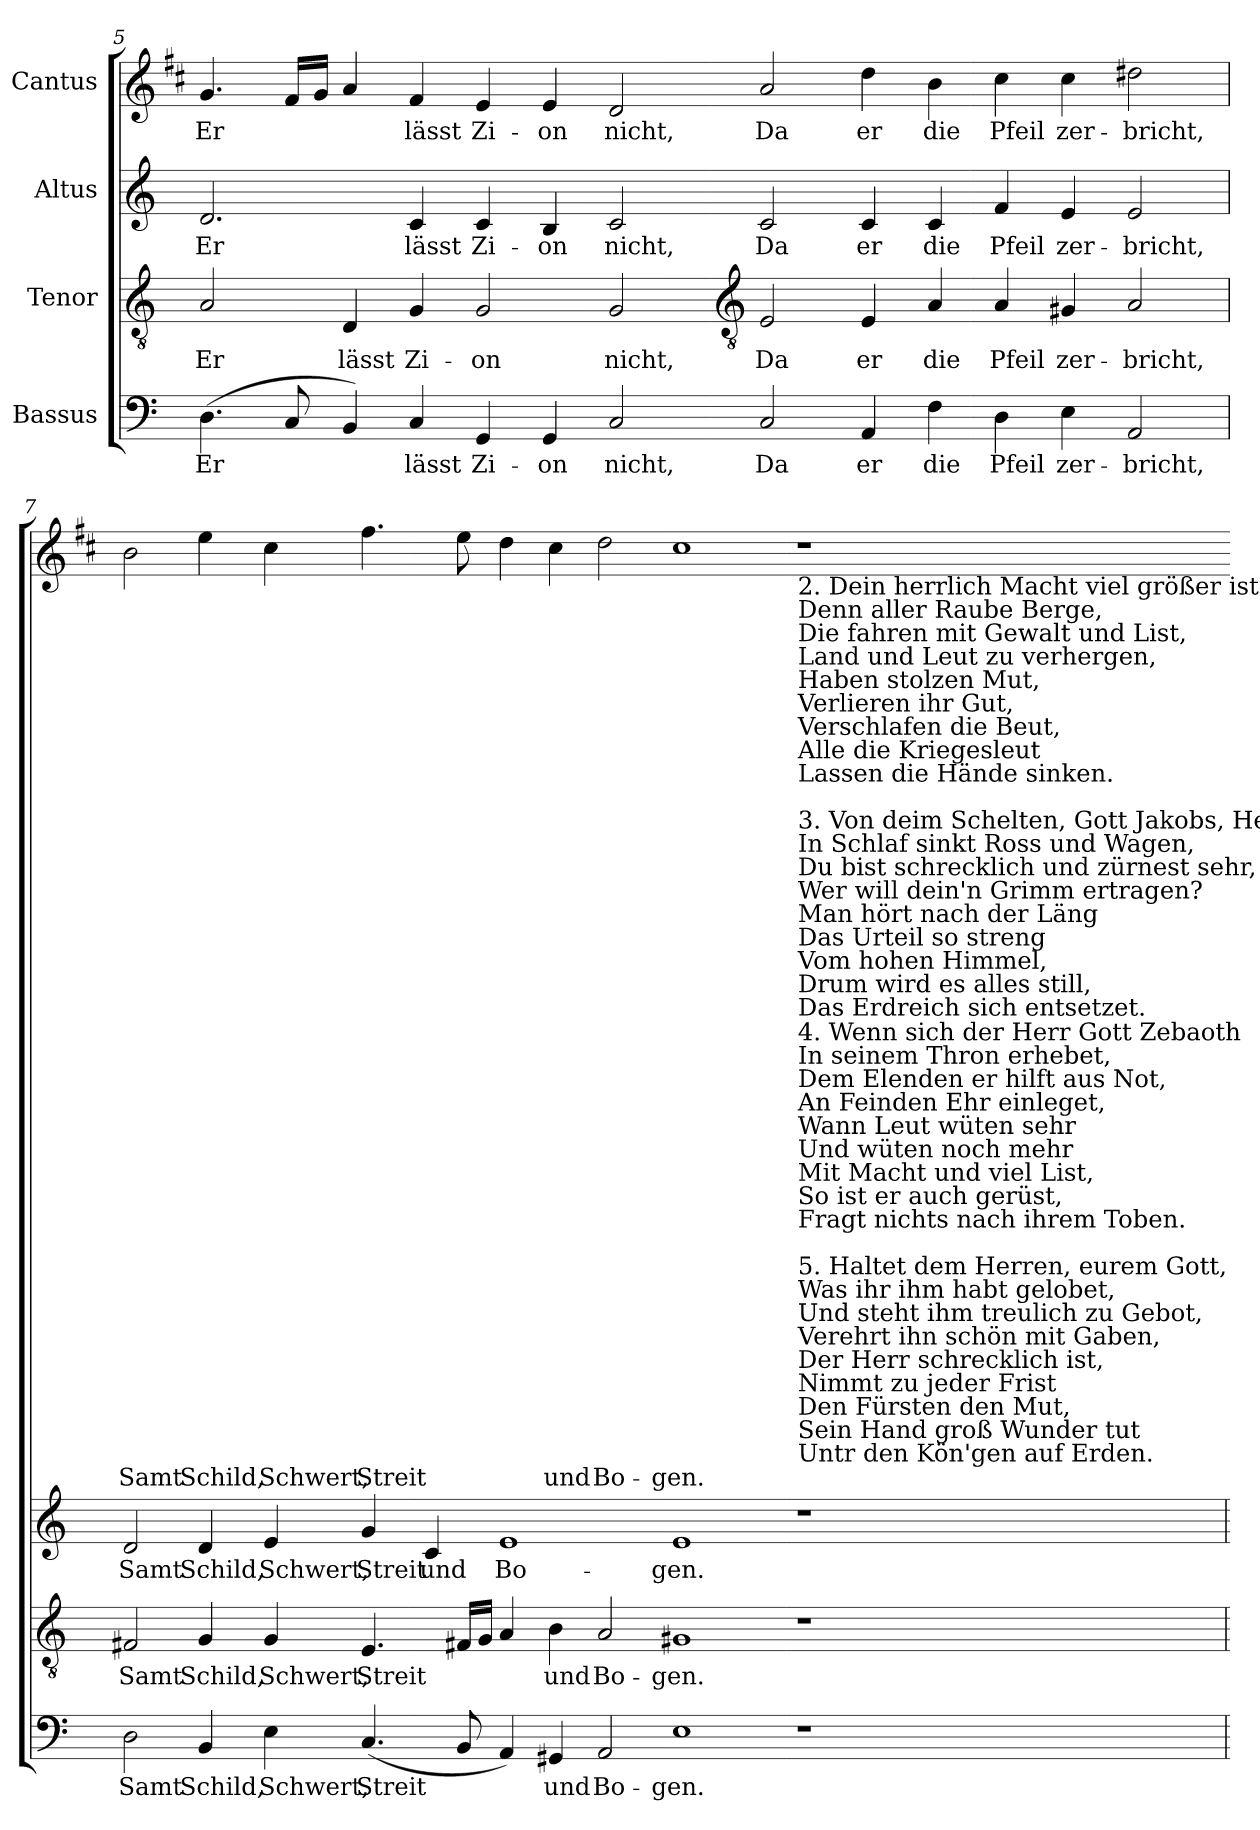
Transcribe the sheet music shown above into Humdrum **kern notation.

**kern	**text	**kern	**text	**kern	**text	**kern	**text
*part4	*part4	*part3	*part3	*part2	*part2	*part1	*part1
*staff4	*staff4	*staff3	*staff3	*staff2	*staff2	*staff1	*staff1
*I"Bassus	*	*I"Tenor	*	*I"Altus	*	*I"Cantus	*
*clefF4	*	*clefGv2	*	*clefG2	*	*clefG2	*
*	*	*	*	*	*	*ITrd1c2	*
*k[]	*	*k[]	*	*k[]	*	*k[]	*
*C:	*	*C:	*	*C:	*	*C:	*
=5	=5	=5	=5	=5	=5	=5	=5
!	!LO:LY:b	!	!LO:LY:b	!	!LO:LY:b	!	!LO:LY:b
(<4.D	Er	2A	Er	2.d	Er	4.f	Er
8C	.	.	.	.	.	16eLL	.
.	.	.	.	.	.	16fJJ	.
!	!	!	!LO:LY:b	!	!	!	!
4BB)	.	4D	lässt	.	.	4g	.
!	!LO:LY:b	!	!LO:LY:b	!	!LO:LY:b	!	!LO:LY:b
4C	lässt	4G	Zi-	4c	lässt	4e	lässt
!	!LO:LY:b	!	!LO:LY:b	!	!LO:LY:b	!	!LO:LY:b
4GG	Zi-	2G	-on	4c	Zi-	4d	Zi-
!	!LO:LY:b	!	!	!	!LO:LY:b	!	!LO:LY:b
4GG	-on	.	.	4B	-on	4d	-on
!	!LO:LY:b	!	!LO:LY:b	!	!LO:LY:b	!	!LO:LY:b
2C	nicht,	2G	nicht,	2c	nicht,	2c	nicht,
!!LO:LB:g=z
=6-	=6-	=6-	=6-	=6-	=6-	=6-	=6-
*	*	*clefGv2	*	*	*	*	*
!	!LO:LY:b	!	!LO:LY:b	!	!LO:LY:b	!	!LO:LY:b
2C	Da	2E	Da	2c	Da	2g	Da
!	!LO:LY:b	!	!LO:LY:b	!	!LO:LY:b	!	!LO:LY:b
4AA	er	4E	er	4c	er	4cc	er
!	!LO:LY:b	!	!LO:LY:b	!	!LO:LY:b	!	!LO:LY:b
4F	die	4A	die	4c	die	4a	die
!	!LO:LY:b	!	!LO:LY:b	!	!LO:LY:b	!	!LO:LY:b
4D	Pfeil	4A	Pfeil	4f	Pfeil	4b	Pfeil
!	!LO:LY:b	!	!LO:LY:b	!	!LO:LY:b	!	!LO:LY:b
4E	zer-	4G#X	zer-	4e	zer-	4b	zer-
!	!LO:LY:b	!	!LO:LY:b	!	!LO:LY:b	!	!LO:LY:b
2AA	-bricht,	2A	-bricht,	2e	-bricht,	2cc#X	-bricht,
=7	=7	=7	=7	=7	=7	=7	=7
!	!LO:LY:b	!	!LO:LY:b	!	!LO:LY:b	!	!LO:LY:b
2D	Samt	2F#X	Samt	2d	Samt	2a	Samt
!	!LO:LY:b	!	!LO:LY:b	!	!LO:LY:b	!	!LO:LY:b
4BB	Schild,	4G	Schild,	4d	Schild,	4dd	Schild,
!	!LO:LY:b	!	!LO:LY:b	!	!LO:LY:b	!	!LO:LY:b
4E	Schwert,	4G	Schwert,	4e	Schwert,	4b	Schwert,
!	!LO:LY:b	!	!LO:LY:b	!	!LO:LY:b	!	!LO:LY:b
(<4.C	Streit	4.E	Streit	4g	Streit	4.ee	Streit
!	!	!	!	!	!LO:LY:b	!	!
.	.	.	.	4c	und	.	.
8BB	.	16F#XLL	.	.	.	8dd	.
.	.	16GJJ	.	.	.	.	.
!	!	!	!	!	!LO:LY:b	!	!
4AA)	.	4A	.	1e	Bo-	4cc	.
!	!LO:LY:b	!	!LO:LY:b	!	!	!	!LO:LY:b
4GG#X	und	4B	und	.	.	4b	und
!	!LO:LY:b	!	!LO:LY:b	!	!	!	!LO:LY:b
2AA	Bo-	2A	Bo-	.	.	2cc	Bo-
!	!LO:LY:b	!	!LO:LY:b	!	!LO:LY:b	!	!LO:LY:b
1E	-gen.	1G#X	-gen.	1e	-gen.	1b	-gen.
!!LO:LB:g=z
=8-	=8-	=8-	=8-	=8-	=8-	=8-	=8-
!	!	!	!	!	!	!LO:TX:b:t=2. Dein herrlich Macht viel größer ist\nDenn aller Raube Berge,\nDie fahren mit Gewalt und List,\nLand und Leut zu verhergen,\nHaben stolzen Mut,\nVerlieren ihr Gut,\nVerschlafen die Beut,\nAlle die Kriegesleut\nLassen die Hände sinken.\n\n3. Von deim Schelten, Gott Jakobs, Herr,\nIn Schlaf sinkt Ross und Wagen,\nDu bist schrecklich und zürnest sehr,\nWer will dein'n Grimm ertragen?\nMan hört nach der Läng\nDas Urteil so streng\nVom hohen Himmel,\nDrum wird es alles still,\nDas Erdreich sich entsetzet.	!
!	!	!	!	!	!	!LO:TX:b:t=4. Wenn sich der Herr Gott Zebaoth\nIn seinem Thron erhebet,\nDem Elenden er hilft aus Not,\nAn Feinden Ehr einleget,\nWann Leut wüten sehr\nUnd wüten noch mehr\nMit Macht und viel List,\nSo ist er auch gerüst,\nFragt nichts nach ihrem Toben.\n\n5. Haltet dem Herren, eurem Gott,\nWas ihr ihm habt gelobet,\nUnd steht ihm treulich zu Gebot,\nVerehrt ihn schön mit Gaben,\nDer Herr schrecklich ist,\nNimmt zu jeder Frist\nDen Fürsten den Mut,\nSein Hand groß Wunder tut\nUntr den Kön'gen auf Erden.	!
1r	.	1r	.	1r	.	1r	.
=	=-	=	=-	=	=-	=-	=-
*-	*-	*-	*-	*-	*-	*-	*-
